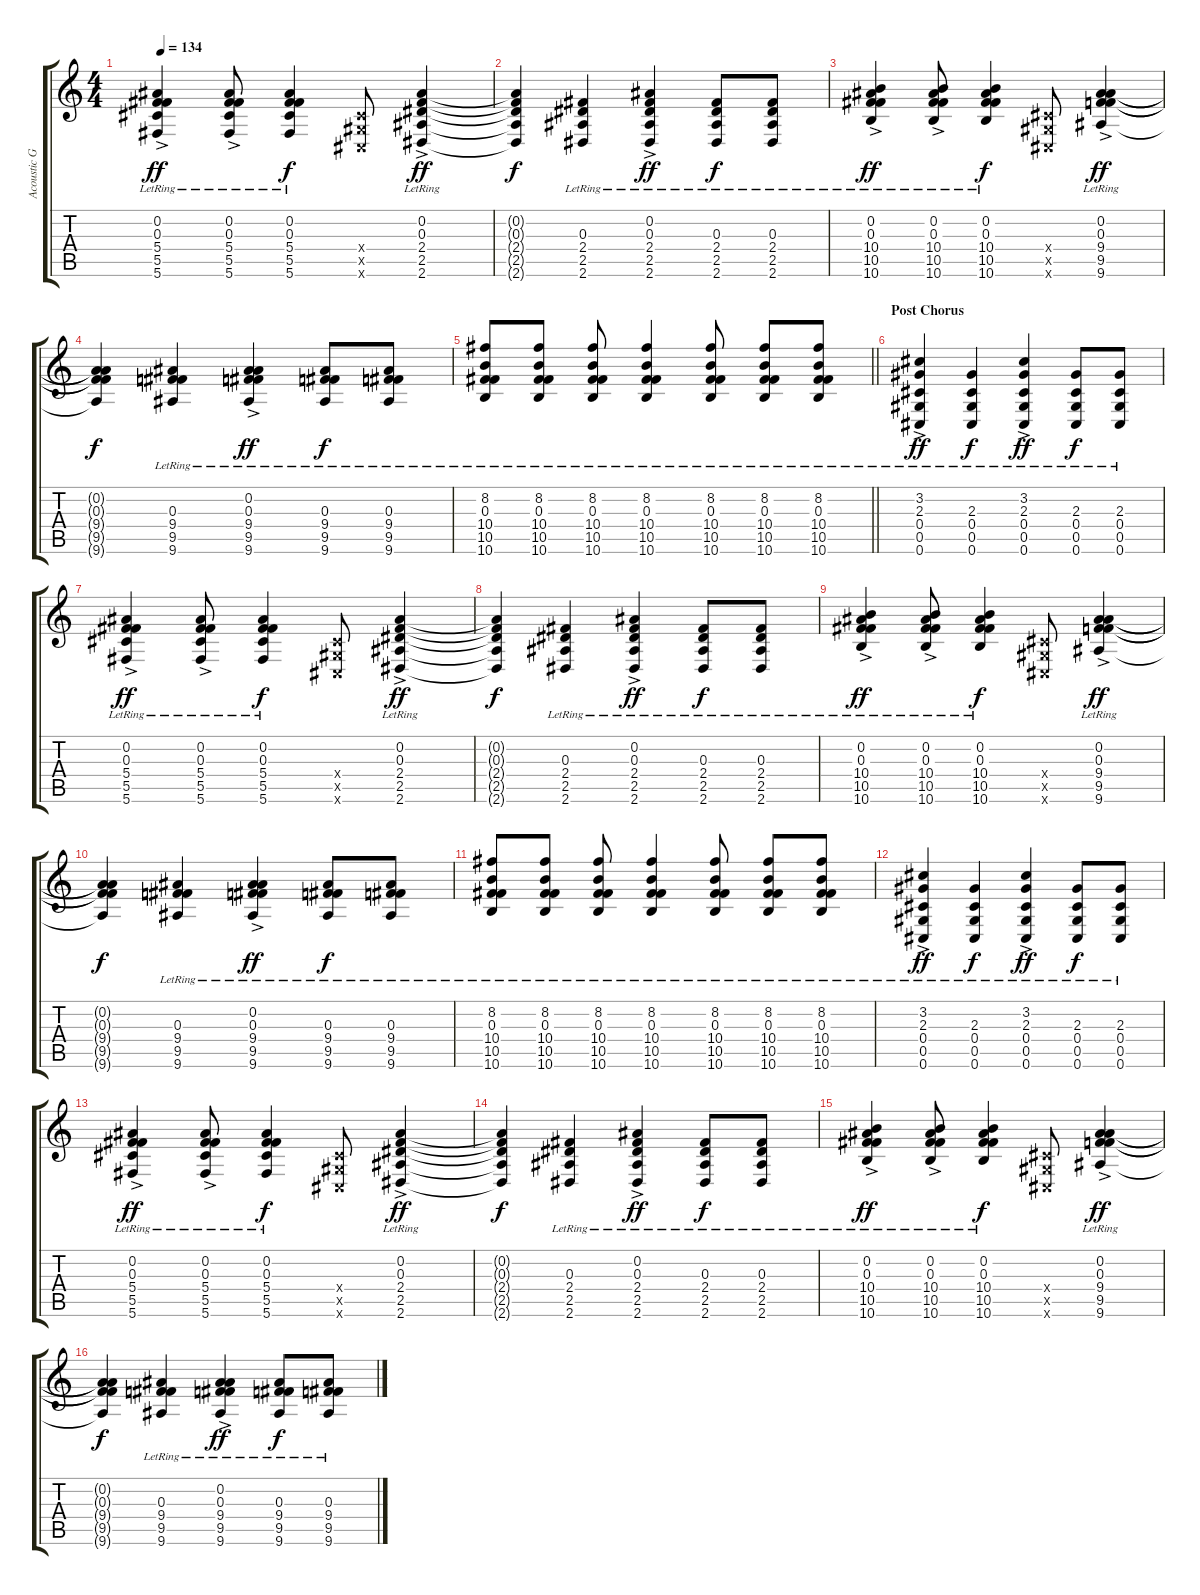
\track ("Acoustic Guitar (Raine Maida)" "Acoustic G") {instrument acousticguitarsteel}
\staff {score tabs}
\tuning (Eb4 Bb3 Gb3 Db3 Ab2 Db2) {hide}
\ts (4 4)
\tempo 134
\clef g2
\ks c
(0.2{lr} 0.3{lr} 5.4{ac lr} 5.5{ac lr} 5.6{ac lr}).4{dy ff} (0.2{lr} 0.3{lr} 5.4{ac lr} 5.5{ac lr} 5.6{ac lr}).8 (0.2{lr} 0.3{lr} 5.4{lr} 5.5{lr} 5.6{lr}).4{dy f} (0.4{x} 0.5{x} 0.6{x}).8 (0.2{lr} 0.3{lr} 2.4{ac lr} 2.5{ac lr} 2.6{ac lr}).4{dy ff} |
(0.2{t} 0.3{t} 2.4{t} 2.5{t} 2.6{t}).4{dy f} (0.3{lr} 2.4{lr} 2.5{lr} 2.6{lr}).4 (0.2{lr} 0.3{lr} 2.4{ac lr} 2.5{ac lr} 2.6{ac lr}).4{dy ff} (0.3{lr} 2.4{lr} 2.5{lr} 2.6{lr}).8{dy f} (0.3{lr} 2.4{lr} 2.5{lr} 2.6{lr}).8 |
(0.2{lr} 0.3{lr} 10.4{ac lr} 10.5{ac lr} 10.6{ac lr}).4{dy ff} (0.2{lr} 0.3{lr} 10.4{ac lr} 10.5{ac lr} 10.6{ac lr}).8 (0.2{lr} 0.3{lr} 10.4{lr} 10.5{lr} 10.6{lr}).4{dy f} (0.4{x} 0.5{x} 0.6{x}).8 (0.2{lr} 0.3{lr} 9.4{ac lr} 9.5{ac lr} 9.6{ac lr}).4{dy ff} |
(0.2{t} 0.3{t} 9.4{t} 9.5{t} 9.6{t}).4{dy f} (0.3{lr} 9.4{lr} 9.5{lr} 9.6{lr}).4 (0.2{lr} 0.3{lr} 9.4{ac lr} 9.5{ac lr} 9.6{ac lr}).4{dy ff} (0.3{lr} 9.4{lr} 9.5{lr} 9.6{lr}).8{dy f} (0.3{lr} 9.4{lr} 9.5{lr} 9.6{lr}).8 |
\barLineRight lightlight
(8.2{lr} 0.3{lr} 10.4{lr} 10.5{lr} 10.6{lr}).8 (8.2{lr} 0.3{lr} 10.4{lr} 10.5{lr} 10.6{lr}).8 (8.2{lr} 0.3{lr} 10.4{lr} 10.5{lr} 10.6{lr}).8 (8.2{lr} 0.3{lr} 10.4{lr} 10.5{lr} 10.6{lr}).4 (8.2{lr} 0.3{lr} 10.4{lr} 10.5{lr} 10.6{lr}).8 (8.2{lr} 0.3{lr} 10.4{lr} 10.5{lr} 10.6{lr}).8 (8.2{lr} 0.3{lr} 10.4{lr} 10.5{lr} 10.6{lr}).8 |
\section ("" "Post Chorus")
(3.2{lr} 2.3{lr} 0.4{ac lr} 0.5{ac lr} 0.6{ac lr}).4{dy ff} (2.3{lr} 0.4{lr} 0.5{lr} 0.6{lr}).4{dy f} (3.2{lr} 2.3{lr} 0.4{ac lr} 0.5{ac lr} 0.6{ac lr}).4{dy ff} (2.3{lr} 0.4{lr} 0.5{lr} 0.6{lr}).8{dy f} (2.3{lr} 0.4{lr} 0.5{lr} 0.6{lr}).8 |
(0.2{lr} 0.3{lr} 5.4{ac lr} 5.5{ac lr} 5.6{ac lr}).4{dy ff} (0.2{lr} 0.3{lr} 5.4{ac lr} 5.5{ac lr} 5.6{ac lr}).8 (0.2{lr} 0.3{lr} 5.4{lr} 5.5{lr} 5.6{lr}).4{dy f} (0.4{x} 0.5{x} 0.6{x}).8 (0.2{lr} 0.3{lr} 2.4{ac lr} 2.5{ac lr} 2.6{ac lr}).4{dy ff} |
(0.2{t} 0.3{t} 2.4{t} 2.5{t} 2.6{t}).4{dy f} (0.3{lr} 2.4{lr} 2.5{lr} 2.6{lr}).4 (0.2{lr} 0.3{lr} 2.4{ac lr} 2.5{ac lr} 2.6{ac lr}).4{dy ff} (0.3{lr} 2.4{lr} 2.5{lr} 2.6{lr}).8{dy f} (0.3{lr} 2.4{lr} 2.5{lr} 2.6{lr}).8 |
(0.2{lr} 0.3{lr} 10.4{ac lr} 10.5{ac lr} 10.6{ac lr}).4{dy ff} (0.2{lr} 0.3{lr} 10.4{ac lr} 10.5{ac lr} 10.6{ac lr}).8 (0.2{lr} 0.3{lr} 10.4{lr} 10.5{lr} 10.6{lr}).4{dy f} (0.4{x} 0.5{x} 0.6{x}).8 (0.2{lr} 0.3{lr} 9.4{ac lr} 9.5{ac lr} 9.6{ac lr}).4{dy ff} |
(0.2{t} 0.3{t} 9.4{t} 9.5{t} 9.6{t}).4{dy f} (0.3{lr} 9.4{lr} 9.5{lr} 9.6{lr}).4 (0.2{lr} 0.3{lr} 9.4{ac lr} 9.5{ac lr} 9.6{ac lr}).4{dy ff} (0.3{lr} 9.4{lr} 9.5{lr} 9.6{lr}).8{dy f} (0.3{lr} 9.4{lr} 9.5{lr} 9.6{lr}).8 |
(8.2{lr} 0.3{lr} 10.4{lr} 10.5{lr} 10.6{lr}).8 (8.2{lr} 0.3{lr} 10.4{lr} 10.5{lr} 10.6{lr}).8 (8.2{lr} 0.3{lr} 10.4{lr} 10.5{lr} 10.6{lr}).8 (8.2{lr} 0.3{lr} 10.4{lr} 10.5{lr} 10.6{lr}).4 (8.2{lr} 0.3{lr} 10.4{lr} 10.5{lr} 10.6{lr}).8 (8.2{lr} 0.3{lr} 10.4{lr} 10.5{lr} 10.6{lr}).8 (8.2{lr} 0.3{lr} 10.4{lr} 10.5{lr} 10.6{lr}).8 |
(3.2{lr} 2.3{lr} 0.4{ac lr} 0.5{ac lr} 0.6{ac lr}).4{dy ff} (2.3{lr} 0.4{lr} 0.5{lr} 0.6{lr}).4{dy f} (3.2{lr} 2.3{lr} 0.4{ac lr} 0.5{ac lr} 0.6{ac lr}).4{dy ff} (2.3{lr} 0.4{lr} 0.5{lr} 0.6{lr}).8{dy f} (2.3{lr} 0.4{lr} 0.5{lr} 0.6{lr}).8 |
(0.2{lr} 0.3{lr} 5.4{ac lr} 5.5{ac lr} 5.6{ac lr}).4{dy ff} (0.2{lr} 0.3{lr} 5.4{ac lr} 5.5{ac lr} 5.6{ac lr}).8 (0.2{lr} 0.3{lr} 5.4{lr} 5.5{lr} 5.6{lr}).4{dy f} (0.4{x} 0.5{x} 0.6{x}).8 (0.2{lr} 0.3{lr} 2.4{ac lr} 2.5{ac lr} 2.6{ac lr}).4{dy ff} |
(0.2{t} 0.3{t} 2.4{t} 2.5{t} 2.6{t}).4{dy f} (0.3{lr} 2.4{lr} 2.5{lr} 2.6{lr}).4 (0.2{lr} 0.3{lr} 2.4{ac lr} 2.5{ac lr} 2.6{ac lr}).4{dy ff} (0.3{lr} 2.4{lr} 2.5{lr} 2.6{lr}).8{dy f} (0.3{lr} 2.4{lr} 2.5{lr} 2.6{lr}).8 |
(0.2{lr} 0.3{lr} 10.4{ac lr} 10.5{ac lr} 10.6{ac lr}).4{dy ff} (0.2{lr} 0.3{lr} 10.4{ac lr} 10.5{ac lr} 10.6{ac lr}).8 (0.2{lr} 0.3{lr} 10.4{lr} 10.5{lr} 10.6{lr}).4{dy f} (0.4{x} 0.5{x} 0.6{x}).8 (0.2{lr} 0.3{lr} 9.4{ac lr} 9.5{ac lr} 9.6{ac lr}).4{dy ff} |
(0.2{t} 0.3{t} 9.4{t} 9.5{t} 9.6{t}).4{dy f} (0.3{lr} 9.4{lr} 9.5{lr} 9.6{lr}).4 (0.2{lr} 0.3{lr} 9.4{ac lr} 9.5{ac lr} 9.6{ac lr}).4{dy ff} (0.3{lr} 9.4{lr} 9.5{lr} 9.6{lr}).8{dy f} (0.3{lr} 9.4{lr} 9.5{lr} 9.6{lr}).8
